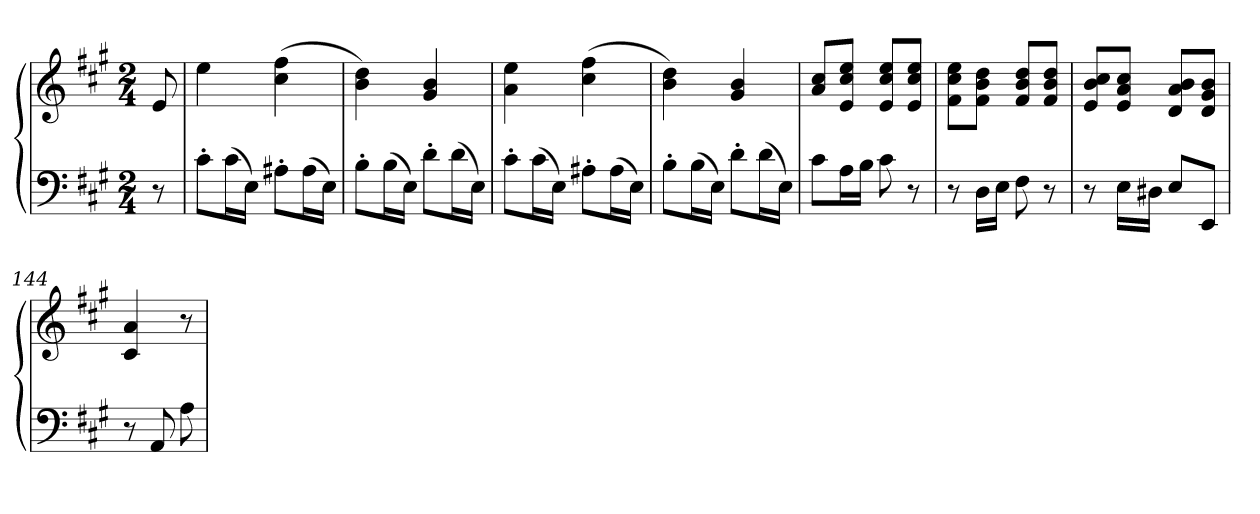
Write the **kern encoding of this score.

**kern	**kern
*part1	*part1
*staff2	*staff1
*clefF4	*clefG2
*k[f#c#g#]	*k[f#c#g#]
*A:	*A:
*M2/4	*M2/4
=	=
8r	8e
=137	=137
8c#'L	4ee
(16c#L	.
16EJJ)	.
8A#X'L	(4cc# 4ff#
(16A#L	.
16EJJ)	.
=138	=138
8B'L	4b 4dd)
(16BL	.
16EJJ)	.
8d'L	4g# 4b
(16dL	.
16EJJ)	.
=139	=139
8c#'L	4a 4ee
(16c#L	.
16EJJ)	.
8A#X'L	(4cc# 4ff#
(16A#L	.
16EJJ)	.
=140	=140
8B'L	4b 4dd)
(16BL	.
16EJJ)	.
8d'L	4g# 4b
(16dL	.
16EJJ)	.
=141	=141
8c#L	8a 8cc#L
16AL	8e 8cc# 8eeJ
16BJJ	.
8c#	8e 8cc# 8eeL
8r	8e 8cc# 8eeJ
=142	=142
8r	8f# 8cc# 8eeL
16DLL	8f# 8b 8ddJ
16EJJ	.
8F#	8f# 8b 8ddL
8r	8f# 8b 8ddJ
=143	=143
8r	8e 8b 8cc#L
16ELL	8e 8a 8cc#J
16D#XJJ	.
8EL	8d 8a 8bL
8EEJ	8d 8g# 8bJ
=144	=144
8r	4c# 4a
8AA	.
8A	8r
=	=
*-	*-
